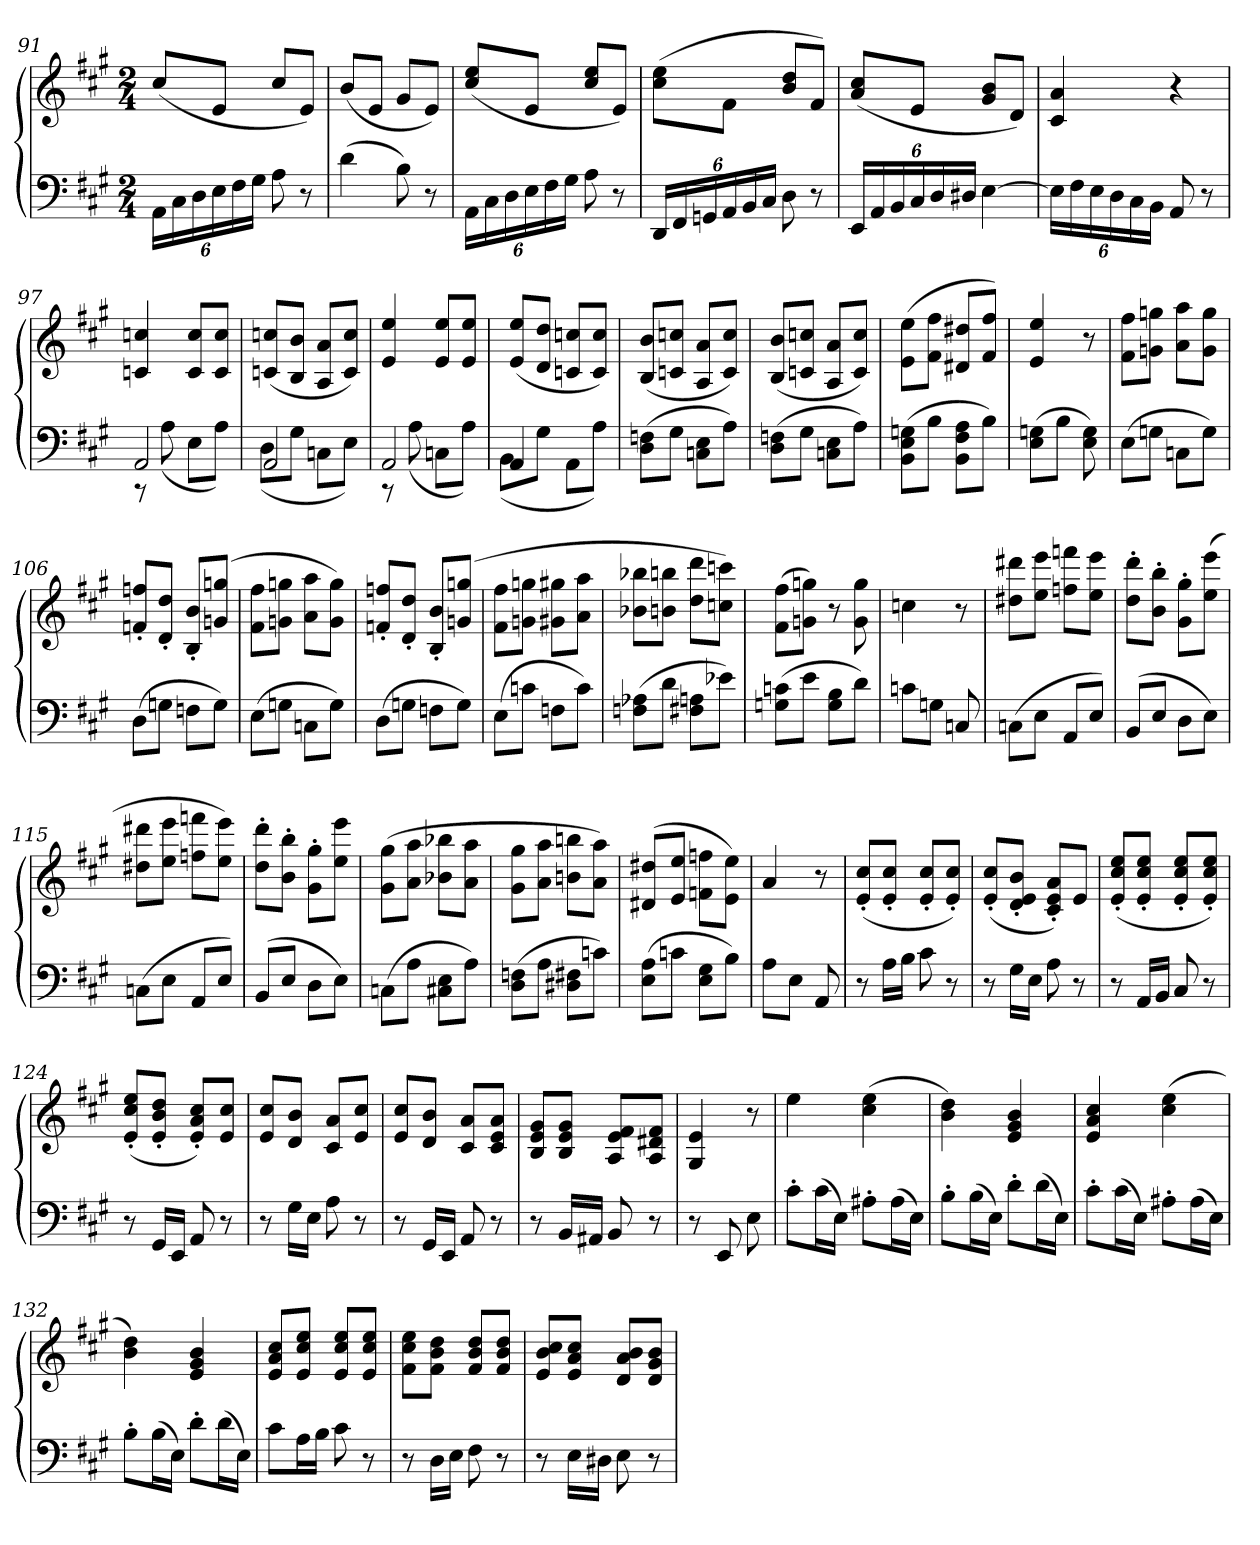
**kern	**kern
*part1	*part1
*staff2	*staff1
*clefF4	*clefG2
*k[f#c#g#]	*k[f#c#g#]
*A:	*A:
*M2/4	*M2/4
=91	=91
24AALL	(8cc#L
24C#	.
24D	.
24E	8eJ
24F#	.
24G#JJ	.
8A	8cc#L
8r	8eJ)
=92	=92
(4d	(8bL
.	8eJ
8B)	8g#L
8r	8eJ)
=93	=93
24AALL	(8cc# 8eeL
24C#	.
24D	.
24E	8eJ
24F#	.
24G#JJ	.
8A	8cc# 8eeL
8r	8eJ)
=94	=94
24DDLL	(8cc# 8eeL
24FF#	.
24GGn	.
24AA	8f#J
24BB	.
24C#JJ	.
8D	8b 8ddL
8r	8f#J)
=95	=95
24EELL	(8a 8cc#L
24AA	.
24BB	.
24C#	8eJ
24D	.
24D#XJJ	.
[4E	8g# 8bL
.	8dJ)
=96	=96
24ELL]	4c# 4a
24F#	.
24E	.
24D	.
24C#	.
24BBJJ	.
8AA	4r
8r	.
=97	=97
*^	*
2AA	8r	4cn 4ccn
.	(8A	.
.	8EL	8c 8ccL
.	8AJ)	8c 8ccJ
=98	=98	=98
2AA	(8DL	(8cn 8ccnL
.	8G#J	8B 8bJ
.	8CnL	8A 8aL
.	8EJ)	8c 8ccJ)
=99	=99	=99
2AA	8r	4e 4ee
.	(8A	.
.	8CnL	8e 8eeL
.	8AJ)	8e 8eeJ
=100	=100	=100
4AA	(8BBL	(8e 8eeL
.	8G#J	8d 8ddJ
8AAL	4ryy	8cn 8ccnL
8AJ)	.	8c 8ccJ)
*v	*v	*
=101	=101
(8D 8FnL	(8B 8bL
8G#J	8cn 8ccnJ
8Cn 8EL	8A 8aL
8AJ)	8c 8ccJ)
=102	=102
(8D 8FnL	(8B 8bL
8G#J	8cn 8ccnJ
8Cn 8EL	8A 8aL
8AJ)	8c 8ccJ)
=103	=103
(8BB 8E 8GnL	(8e 8eeL
8BJ	8f# 8ff#J
8BB 8F# 8AL	8d#X 8dd#XL
8BJ)	8f# 8ff#J)
=104	=104
(8E 8GnL	4e 4ee
8BJ	.
8E 8G)	8r
=105	=105
(8EL	8f# 8ff#L
8GnJ	8gn 8ggnJ
8CnL	8a 8aaL
8GJ)	8g 8ggJ
=106	=106
(8DL	8fn' 8ffn'L
8GnJ	8d' 8dd'J
8FnL	8B' 8b'L
8GJ)	(8gn 8ggnJ
=107	=107
(8EL	8f# 8ff#L
8GnJ	8gn 8ggnJ
8CnL	8a 8aaL
8GJ)	8g 8ggJ)
=108	=108
(8DL	8fn' 8ffn'L
8GnJ	8d' 8dd'J
8FnL	8B' 8b'L
8GJ)	(8gn 8ggnJ
=109	=109
(8EL	8f# 8ff#L
8cnJ	8gn 8ggnJ
8FnL	8g#X 8gg#XL
8cJ)	8a 8aaJ
=110	=110
(8Fn 8A-XL	8b-X 8bb-XL
8dJ	8bn 8bbnJ
8F#X 8AnL	8dd 8dddL
8e-XJ)	8ccn 8cccnJ)
=111	=111
(8Gn 8cnL	(8f# 8ff#L
8eJ	8gn 8ggnJ)
8G 8BL	8r
8dJ)	8g 8gg
=112	=112
8cnL	4ccn
8GnJ	.
8Cn	8r
=113	=113
(8CnL	8dd#X 8ddd#XL
8EJ	8ee 8eeeJ
8AAL	8ffn 8fffnL
8EJ)	8ee 8eeeJ
=114	=114
(8BBL	8dd' 8ddd'L
8EJ	8b' 8bb'J
8DL	8g#' 8gg#'L
8EJ)	(8ee 8eeeJ
=115	=115
(8CnL	8dd#X 8ddd#XL
8EJ	8ee 8eeeJ
8AAL	8ffn 8fffnL
8EJ)	8ee 8eeeJ)
=116	=116
(8BBL	8dd' 8ddd'L
8EJ	8b' 8bb'J
8DL	8g#' 8gg#'L
8EJ)	8ee 8eeeJ
=117	=117
(8CnL	(8g# 8gg#L
8AJ	8a 8aaJ
8C#X 8EL	8b-X 8bb-XL
8AJ)	8a 8aaJ
=118	=118
(8D 8FnL	8g# 8gg#L
8AJ	8a 8aaJ
8D#X 8F#XL	8bn 8bbnL
8cnJ)	8a 8aaJ)
=119	=119
(8E 8AL	(8d#X 8dd#XL
8cnJ	8e 8eeJ
8E 8G#L	8fn 8ffnL
8BJ)	8e 8eeJ)
=120	=120
8AL	4a
8EJ	.
8AA	8r
=121	=121
8r	(8e' 8cc#'L
16ALL	8e' 8cc#'J
16BJJ	.
8c#	8e' 8cc#'L
8r	8e' 8cc#'J)
=122	=122
8r	(8e' 8cc#'L
16G#LL	8d' 8e' 8b'J
16EJJ	.
8A	8c#' 8e' 8a'L)
8r	8eJ
=123	=123
8r	(8e' 8cc#' 8ee'L
16AALL	8e' 8cc#' 8ee'J
16BBJJ	.
8C#	8e' 8cc#' 8ee'L
8r	8e' 8cc#' 8ee'J)
=124	=124
8r	(8e' 8cc#' 8ee'L
16GG#LL	8e' 8b' 8dd'J
16EEJJ	.
8AA	8e' 8a' 8cc#'L)
8r	8e 8cc#J
=125	=125
8r	8e 8cc#L
16G#LL	8d 8bJ
16EJJ	.
8A	8c# 8aL
8r	8e 8cc#J
=126	=126
8r	8e 8cc#L
16GG#LL	8d 8bJ
16EEJJ	.
8AA	8c# 8aL
8r	8c# 8e 8aJ
=127	=127
8r	8B 8e 8g#L
16BBLL	8B 8e 8g#J
16AA#XJJ	.
8BB	8A 8e 8f#L
8r	8A 8d#X 8f#J
=128	=128
8r	4G# 4e
8EE	.
8E	8r
=129	=129
8c#'L	4ee
(16c#L	.
16EJJ)	.
8A#X'L	(4cc# 4ee
(16A#L	.
16EJJ)	.
=130	=130
8B'L	4b 4dd)
(16BL	.
16EJJ)	.
8d'L	4e 4g# 4b
(16dL	.
16EJJ)	.
=131	=131
8c#'L	4e 4a 4cc#
(16c#L	.
16EJJ)	.
8A#X'L	(4cc# 4ee
(16A#L	.
16EJJ)	.
=132	=132
8B'L	4b 4dd)
(16BL	.
16EJJ)	.
8d'L	4e 4g# 4b
(16dL	.
16EJJ)	.
=133	=133
8c#L	8e 8a 8cc#L
16AL	8e 8cc# 8eeJ
16BJJ	.
8c#	8e 8cc# 8eeL
8r	8e 8cc# 8eeJ
=134	=134
8r	8f# 8cc# 8eeL
16DLL	8f# 8b 8ddJ
16EJJ	.
8F#	8f# 8b 8ddL
8r	8f# 8b 8ddJ
=135	=135
8r	8e 8b 8cc#L
16ELL	8e 8a 8cc#J
16D#XJJ	.
8E	8d 8a 8bL
8r	8d 8g# 8bJ
=	=
*-	*-
